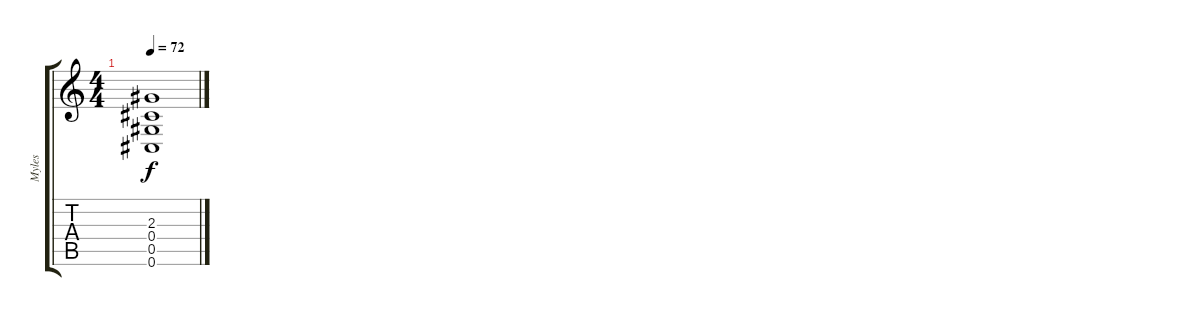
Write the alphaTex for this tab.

\track ("Myles" "Myles") {instrument electricguitarclean}
\staff {score tabs}
\tuning (Eb4 Bb3 Gb3 Db3 Ab2 Db2) {hide}
\ts (4 4)
\tempo 72
\clef g2
\ks c
(2.3{t} 0.4{t} 0.5{t} 0.6{t}).1{dy f}
